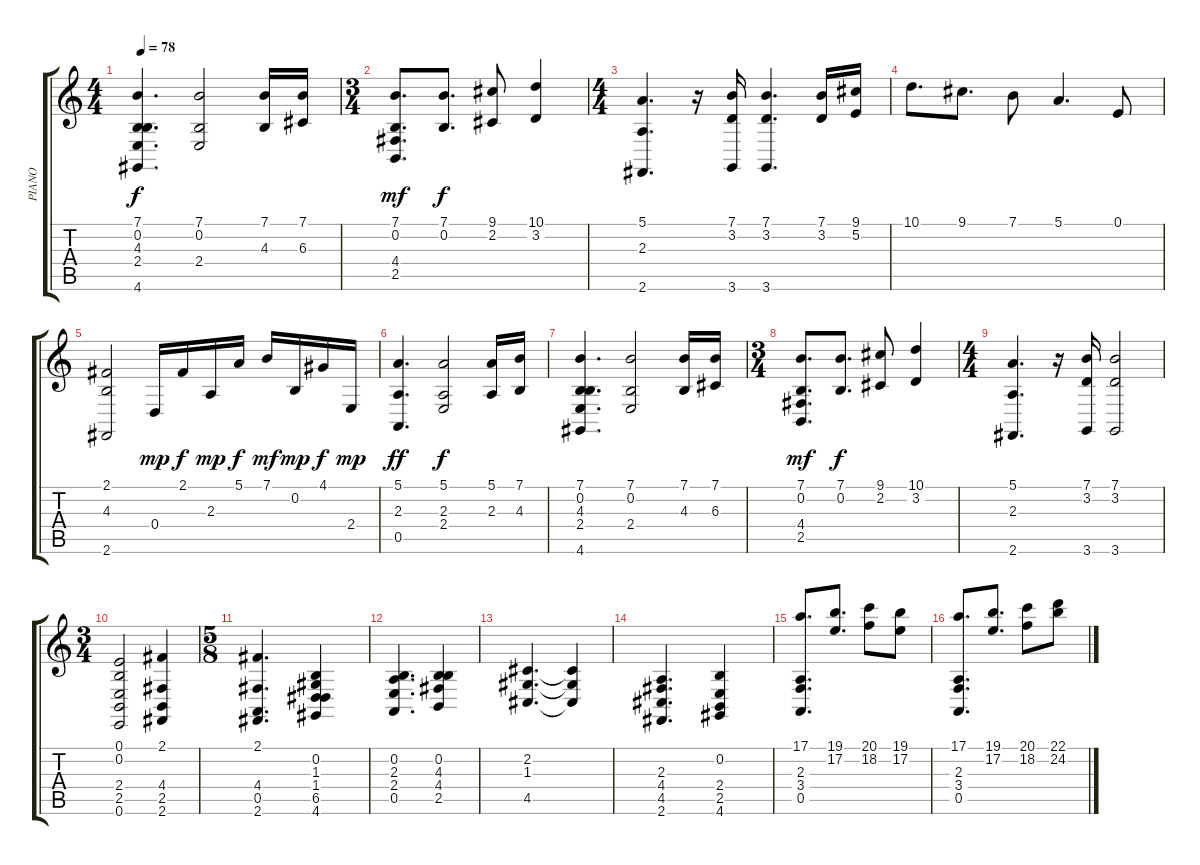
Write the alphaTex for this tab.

\track ("PIANO" "PIANO") {instrument acousticgrandpiano}
\staff {score tabs}
\tuning (E4 B3 G3 D3 A2 E2) {hide}
\ts (4 4)
\tempo 78
\clef g2
\ks c
(7.1 0.2 4.3 2.4 4.6).4{d dy f} (7.1 0.2 2.4).2 (7.1 4.3).16 (7.1 6.3).16 |
\ts (3 4)
(7.1 0.2 4.4 2.5).8{d dy mf} (7.1 0.2).8{d dy f} (9.1 2.2).8 (10.1 3.2).4 |
\ts (4 4)
(5.1 2.3 2.6).4{d} r.16 (7.1 3.2 3.6).16 (7.1 3.2 3.6).4{d} (7.1 3.2).16 (9.1 5.2).16 |
10.1.8{d} 9.1.8{d} 7.1.8 5.1.4{d} 0.1.8 |
(2.1 4.3 2.6).2 0.4.16{dy mp} 2.1.16{dy f} 2.3.16{dy mp} 5.1.16{dy f} 7.1.16{dy mf} 0.2.16{dy mp} 4.1.16{dy f} 2.4.16{dy mp} |
(5.1 2.3 0.5).4{d dy ff} (5.1 2.3 2.4).2{dy f} (5.1 2.3).16 (7.1 4.3).16 |
(7.1 0.2 4.3 2.4 4.6).4{d} (7.1 0.2 2.4).2 (7.1 4.3).16 (7.1 6.3).16 |
\ts (3 4)
(7.1 0.2 4.4 2.5).8{d dy mf} (7.1 0.2).8{d dy f} (9.1 2.2).8 (10.1 3.2).4 |
\ts (4 4)
(5.1 2.3 2.6).4{d} r.16 (7.1 3.2 3.6).16 (7.1 3.2 3.6).2 |
\ts (3 4)
(0.1 0.2 2.4 2.5 0.6).2 (2.1 4.4 2.5 2.6).4 |
\ts (5 8)
(2.1 4.4 0.5 2.6).4{d} (0.2 1.3 1.4 6.5 4.6).4 |
(0.2 2.3 2.4 0.5).4{d} (0.2 4.3 4.4 2.5).4 |
(2.2 1.3 4.5).4{d} (2.2{t} 1.3{t} 4.5{t}).4 |
(2.3 4.4 4.5 2.6).4{d} (0.2 2.4 2.5 4.6).4 |
(17.1 2.3 3.4 0.5).8{d} (19.1 17.2).8{d} (20.1 18.2).8 (19.1 17.2).8 |
(17.1 2.3 3.4 0.5).8{d} (19.1 17.2).8{d} (20.1 18.2).8 (22.1 24.2).8
